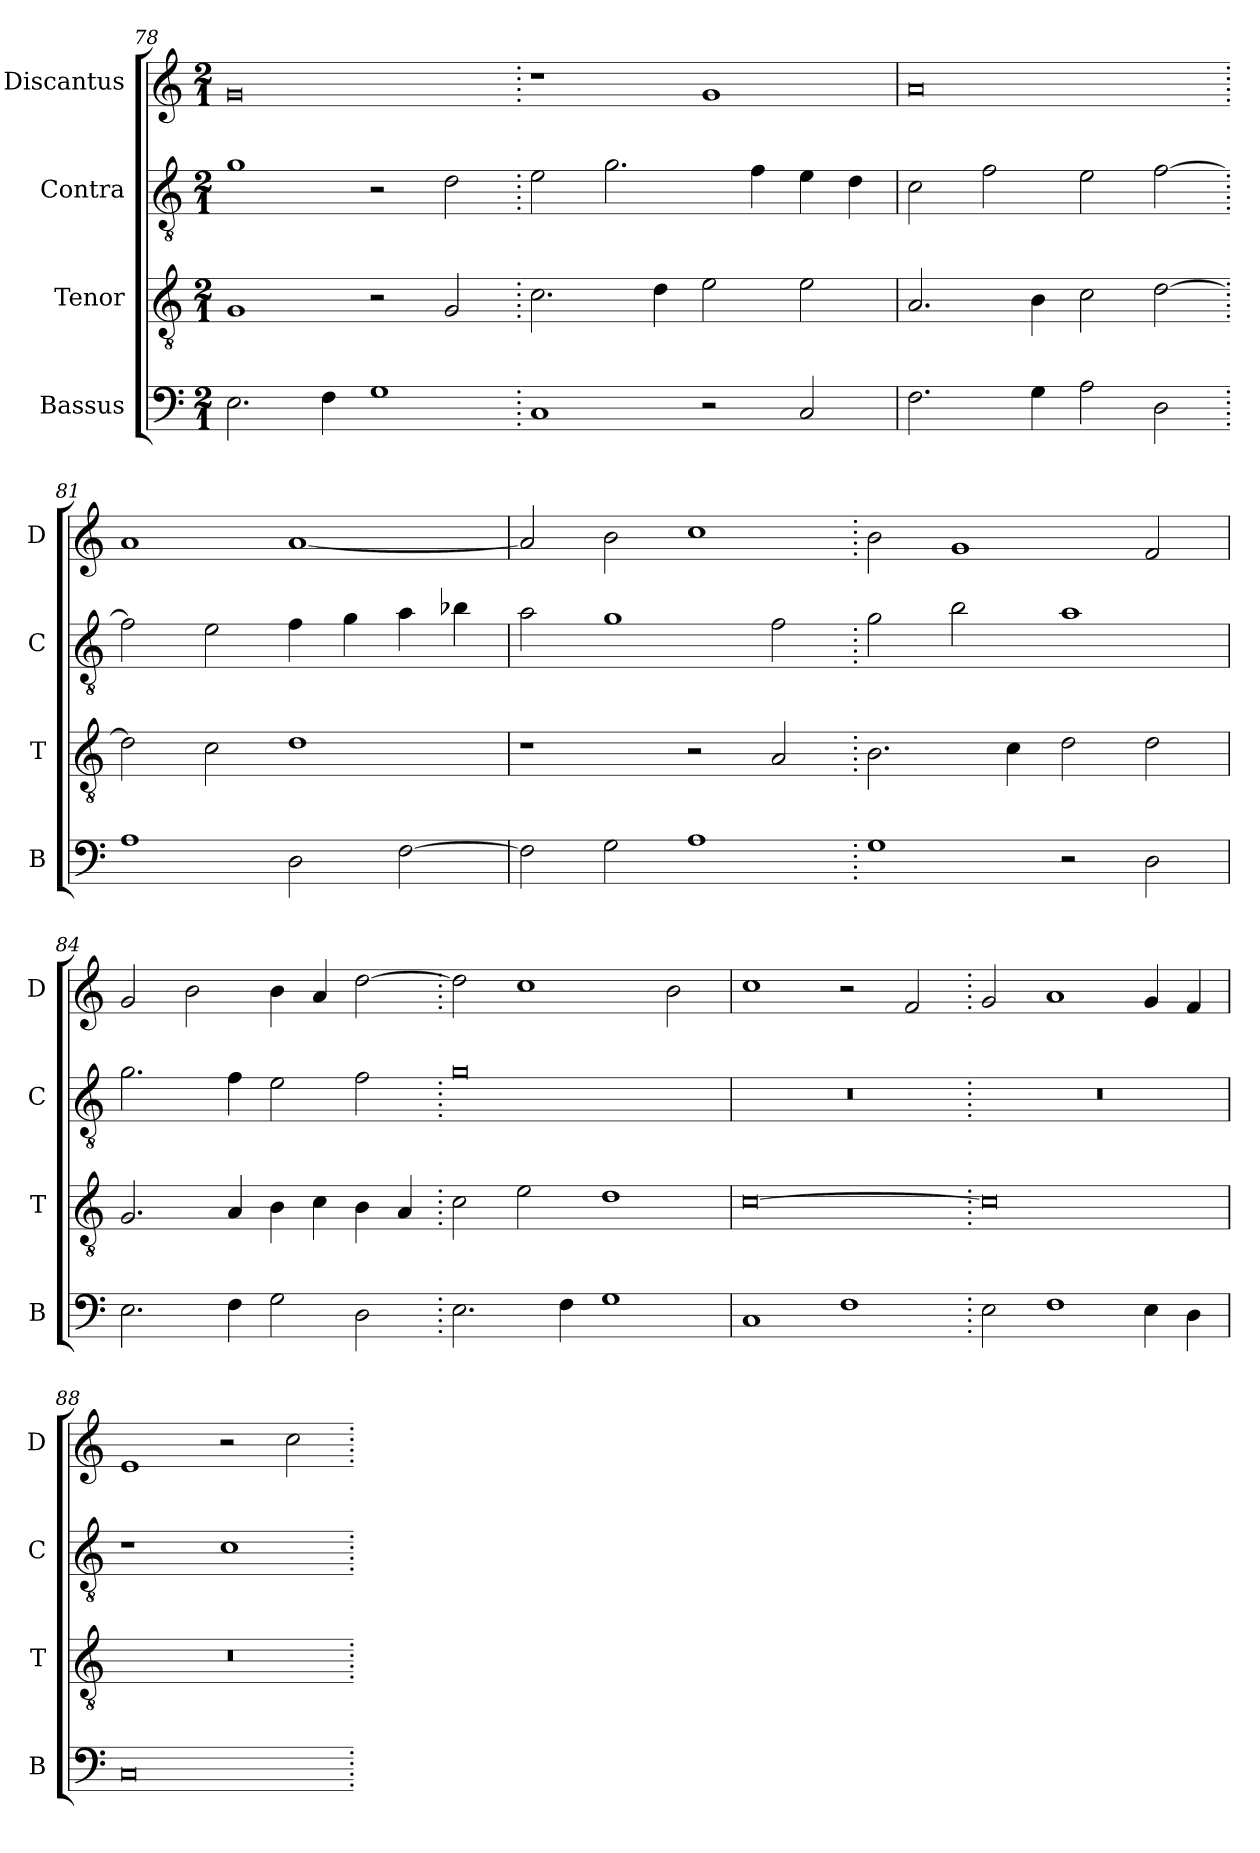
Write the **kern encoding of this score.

**kern	**kern	**kern	**kern
*part4	*part3	*part2	*part1
*staff4	*staff3	*staff2	*staff1
*I"Bassus	*I"Tenor	*I"Contra	*I"Discantus
*I'B	*I'T	*I'C	*I'D
*clefF4	*clefGv2	*clefGv2	*clefG2
*k[]	*k[]	*k[]	*k[]
*M2/1	*M2/1	*M2/1	*M2/1
=78	=78	=78	=78
2.E\	1G	1g	0g
4F\	.	.	.
1G	2r	2r	.
.	2G/	2d\	.
=79.	=79.	=79.	=79.
1C	2.c\	2e\	1r
.	.	2.g\	.
.	4d\	.	.
2r	2e\	.	1g
.	.	4f\	.
2C/	2e\	4e\	.
.	.	4d\	.
=80	=80	=80	=80
2.F\	2.A/	2c\	0a
.	.	2f\	.
4G\	4B\	.	.
2A\	2c\	2e\	.
2D\	[2d\	[2f\	.
=81.	=81.	=81.	=81.
1A	2d\]	2f\]	1a
.	2c\	2e\	.
2D\	1d	4f\	[1a
.	.	4g\	.
[2F\	.	4a\	.
.	.	4b-X\	.
=82	=82	=82	=82
2F\]	1r	2a\	2a/]
2G\	.	1g	2b\
1A	2r	.	1cc
.	2A/	2f\	.
=83.	=83.	=83.	=83.
1G	2.B\	2g\	2b\
.	.	2b\	1g
.	4c\	.	.
2r	2d\	1a	.
2D\	2d\	.	2f/
=84	=84	=84	=84
2.E\	2.G/	2.g\	2g/
.	.	.	2b\
4F\	4A/	4f\	.
2G\	4B\	2e\	4b\
.	4c\	.	4a/
2D\	4B\	2f\	[2dd\
.	4A/	.	.
=85.	=85.	=85.	=85.
2.E\	2c\	0g	2dd\]
.	2e\	.	1cc
4F\	.	.	.
1G	1d	.	.
.	.	.	2b\
=86	=86	=86	=86
1C	[0c	0r	1cc
1F	.	.	2r
.	.	.	2f/
=87.	=87.	=87.	=87.
2E\	0c]	0r	2g/
1F	.	.	1a
4E\	.	.	4g/
4D\	.	.	4f/
=88	=88	=88	=88
0C	0r	1r	1e
.	.	1c	2r
.	.	.	2cc\
=.	=.	=.	=.
*-	*-	*-	*-
